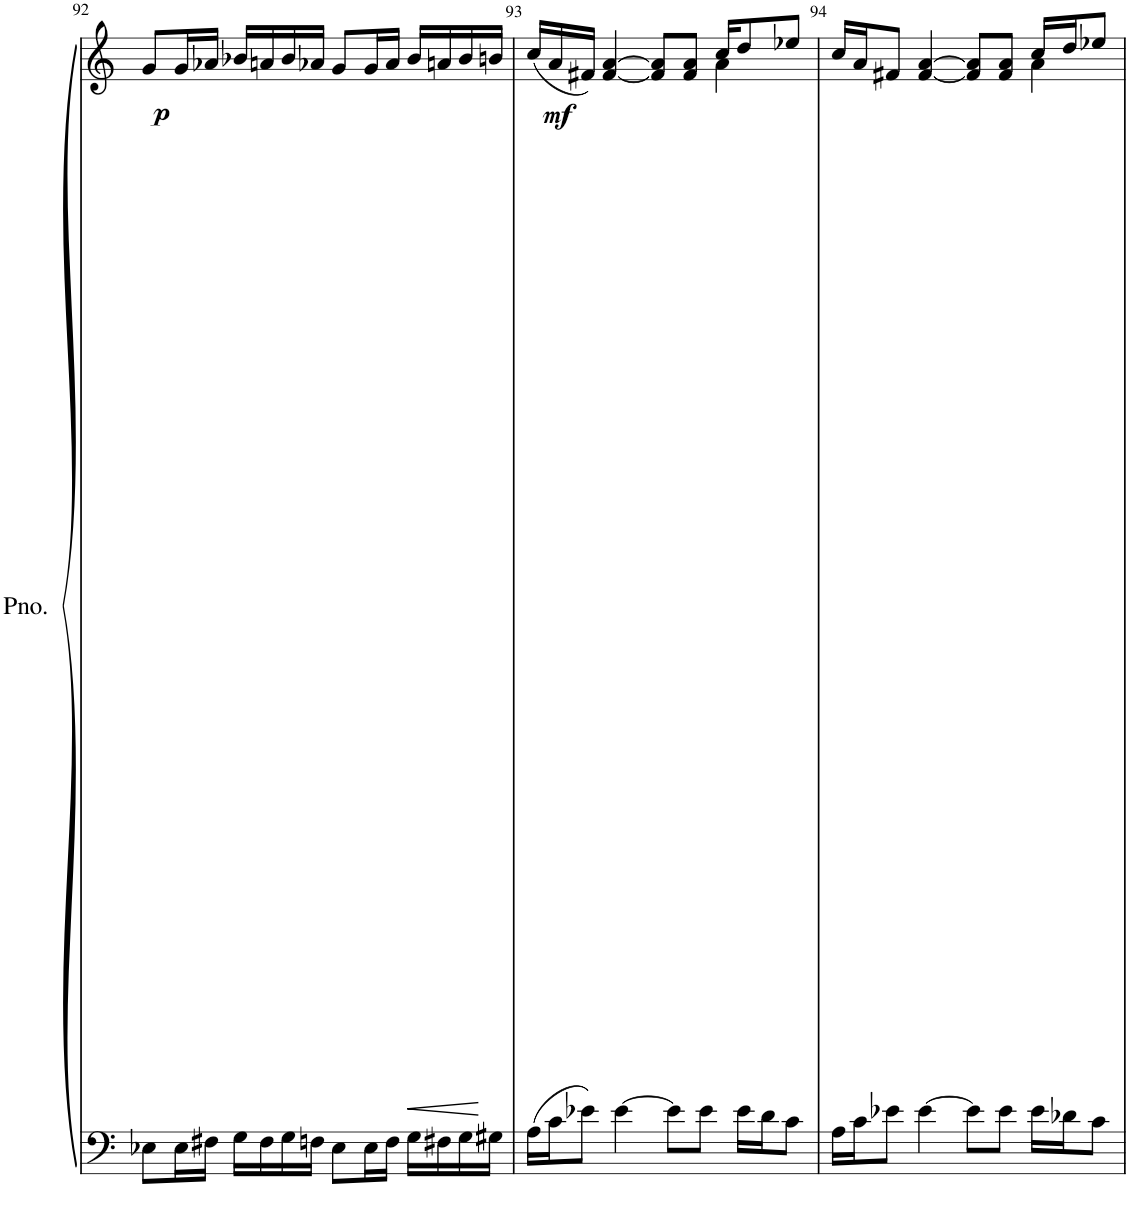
**kern	**kern	**dynam
*part1	*part1	*part1
*staff2	*staff1	*staff1/2
*I"Piano	*	*
*I'Pno.	*	*
!!LO:PB:g=z
*clefF4	*clefG2	*
*k[]	*k[]	*
*M4/4	*M4/4	*
=92	=92	=92
!	!	!LO:DY:b
8E-X\L	8g/L	p
16E-\L	16g/L	.
16F#X\JJ	16a-X/JJ	.
16G\LL	16b-X/LL	.
16F#\	16an/	.
16G\	16b-/	.
16Fn\JJ	16a-X/JJ	.
8E-\L	8g/L	.
16E-\L	16g/L	.
16F\JJ	16a-/JJ	.
!	!	!LO:HP:b
16G\LL	16b-/LL	<
16F#X\	16an/	.
16G\	16b-/	.
16G#X\JJ	16bn/JJ	[
=93	=93	=93
*	*^	*
!	!	!	!LO:DY:b
16A\LL	(16cc/LL	8.ryy	mf
16c\J	16a/	.	.
8e-X\J	16f#X/JJ)	.	.
*	*v	*v	*
.	[4f#/ [4a/	.
[4e-\	.	.
.	8f#/] 8a/]L	.
8e-\L]	.	.
.	8f#/ 8a/J	.
8e-\J	.	.
*	*^	*
.	16cc/KL	4a\	.
16e-\LL	8dd/	.	.
16d\J	.	.	.
8c\J	8ee-X/J	.	.
.	.	16ryy	.
=94	=94	=94	=94
16A\LL	16cc/LL	2.ryy	.
16c\J	16a/J	.	.
8e-X\J	8f#X/J	.	.
[4e-\	[4f#/ [4a/	.	.
8e-\L]	8f#/] 8a/]L	.	.
8e-\J	8f#/ 8a/J	.	.
16e-\LL	16cc/LL	4a\	.
16d-X\J	16dd/J	.	.
8c\J	8ee-X/J	.	.
*	*v	*v	*
=	=	=
*-	*-	*-
